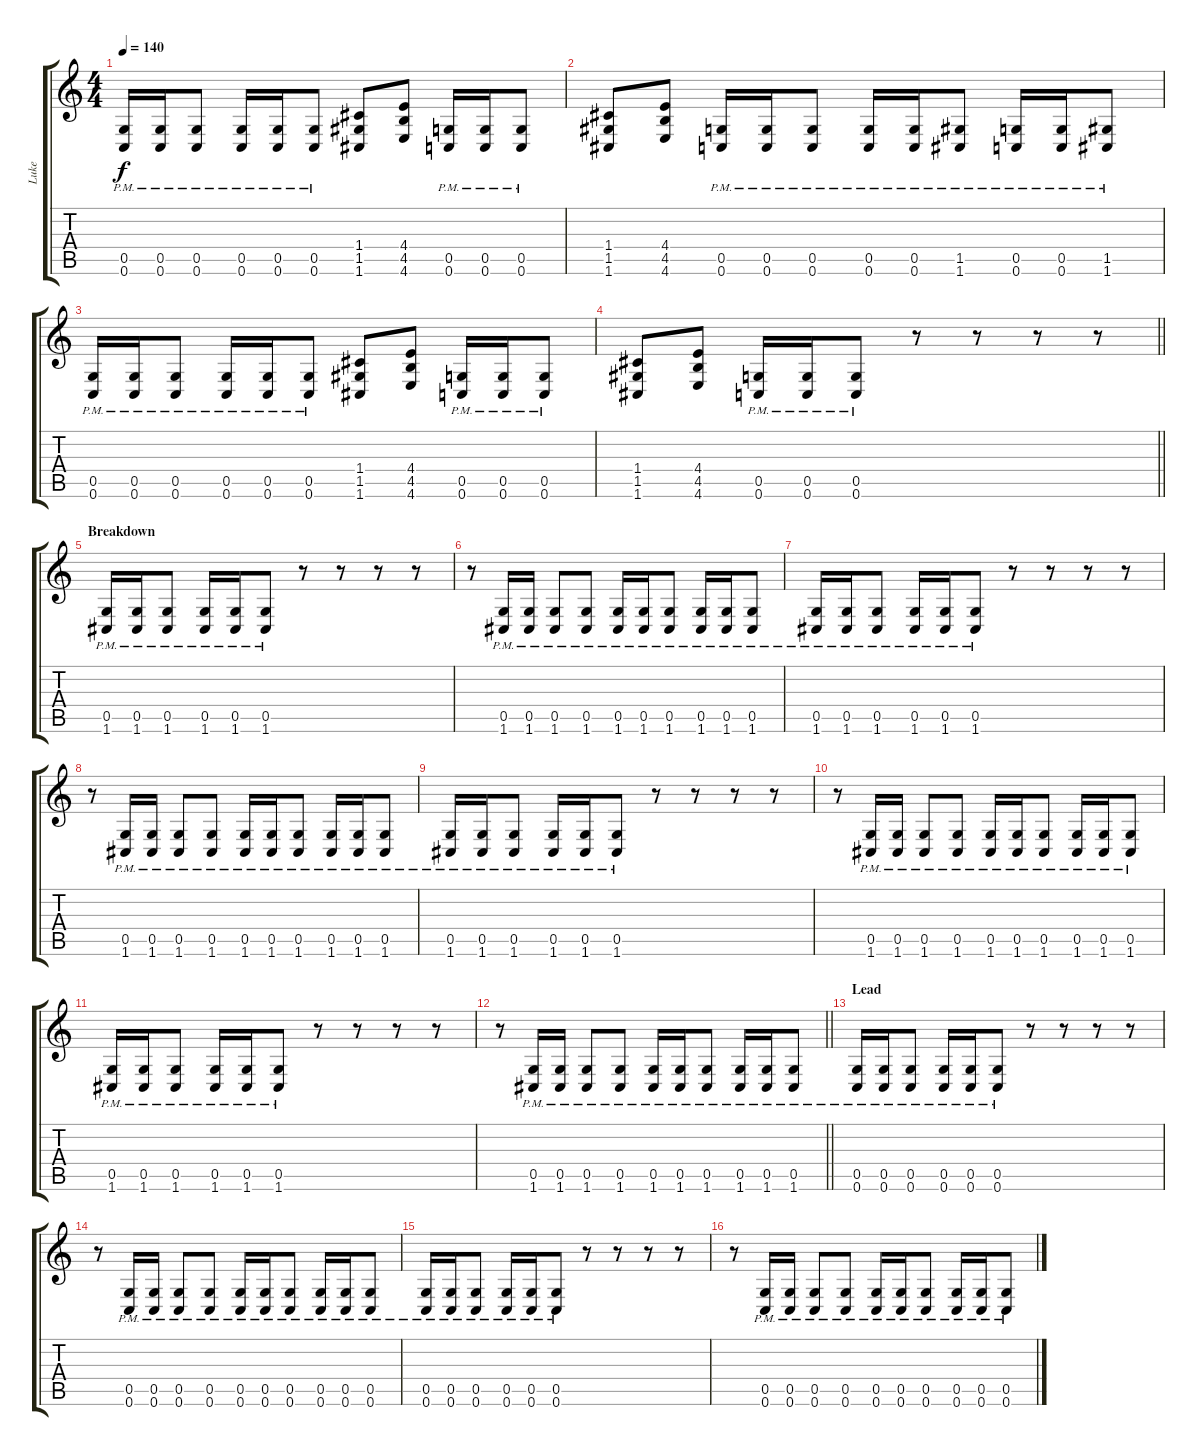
\track ("Luke" "Luke") {instrument overdrivenguitar}
\staff {score tabs}
\tuning (D4 A3 F3 C3 G2 C2) {hide}
\ts (4 4)
\tempo 140
\clef g2
\ks c
(0.5{pm} 0.6{pm}).16{dy f} (0.5{pm} 0.6{pm}).16 (0.5{pm} 0.6).8 (0.5{pm} 0.6{pm}).16 (0.5{pm} 0.6{pm}).16 (0.5{pm} 0.6).8 (1.4 1.5 1.6).8 (4.4 4.5 4.6).8 (0.5{pm} 0.6{pm}).16 (0.5{pm} 0.6{pm}).16 (0.5{pm} 0.6).8 |
(1.4 1.5 1.6).8 (4.4 4.5 4.6).8 (0.5{pm} 0.6{pm}).16 (0.5{pm} 0.6{pm}).16 (0.5{pm} 0.6).8 (0.5{pm} 0.6{pm}).16 (0.5{pm} 0.6{pm}).16 (1.5{pm} 1.6).8 (0.5{pm} 0.6{pm}).16 (0.5{pm} 0.6{pm}).16 (1.5{pm} 1.6).8 |
(0.5{pm} 0.6{pm}).16 (0.5{pm} 0.6{pm}).16 (0.5{pm} 0.6).8 (0.5{pm} 0.6{pm}).16 (0.5{pm} 0.6{pm}).16 (0.5{pm} 0.6).8 (1.4 1.5 1.6).8 (4.4 4.5 4.6).8 (0.5{pm} 0.6{pm}).16 (0.5{pm} 0.6{pm}).16 (0.5{pm} 0.6).8 |
\barLineRight lightlight
(1.4 1.5 1.6).8 (4.4 4.5 4.6).8 (0.5{pm} 0.6{pm}).16 (0.5{pm} 0.6{pm}).16 (0.5{pm} 0.6).8 r.8 r.8 r.8 r.8 |
\section ("" "Breakdown")
(0.5{pm} 1.6{pm}).16 (0.5{pm} 1.6{pm}).16 (0.5{pm} 1.6{pm}).8 (0.5{pm} 1.6{pm}).16 (0.5{pm} 1.6{pm}).16 (0.5{pm} 1.6{pm}).8 r.8 r.8 r.8 r.8 |
r.8 (0.5{pm} 1.6{pm}).16 (0.5{pm} 1.6{pm}).16 (0.5{pm} 1.6{pm}).8 (0.5{pm} 1.6{pm}).8 (0.5{pm} 1.6{pm}).16 (0.5{pm} 1.6{pm}).16 (0.5{pm} 1.6{pm}).8 (0.5{pm} 1.6{pm}).16 (0.5{pm} 1.6{pm}).16 (0.5{pm} 1.6{pm}).8 |
(0.5{pm} 1.6{pm}).16 (0.5{pm} 1.6{pm}).16 (0.5{pm} 1.6{pm}).8 (0.5{pm} 1.6{pm}).16 (0.5{pm} 1.6{pm}).16 (0.5{pm} 1.6{pm}).8 r.8 r.8 r.8 r.8 |
r.8 (0.5{pm} 1.6{pm}).16 (0.5{pm} 1.6{pm}).16 (0.5{pm} 1.6{pm}).8 (0.5{pm} 1.6{pm}).8 (0.5{pm} 1.6{pm}).16 (0.5{pm} 1.6{pm}).16 (0.5{pm} 1.6{pm}).8 (0.5{pm} 1.6{pm}).16 (0.5{pm} 1.6{pm}).16 (0.5{pm} 1.6{pm}).8 |
(0.5{pm} 1.6{pm}).16 (0.5{pm} 1.6{pm}).16 (0.5{pm} 1.6{pm}).8 (0.5{pm} 1.6{pm}).16 (0.5{pm} 1.6{pm}).16 (0.5{pm} 1.6{pm}).8 r.8 r.8 r.8 r.8 |
r.8 (0.5{pm} 1.6{pm}).16 (0.5{pm} 1.6{pm}).16 (0.5{pm} 1.6{pm}).8 (0.5{pm} 1.6{pm}).8 (0.5{pm} 1.6{pm}).16 (0.5{pm} 1.6{pm}).16 (0.5{pm} 1.6{pm}).8 (0.5{pm} 1.6{pm}).16 (0.5{pm} 1.6{pm}).16 (0.5{pm} 1.6{pm}).8 |
(0.5{pm} 1.6{pm}).16 (0.5{pm} 1.6{pm}).16 (0.5{pm} 1.6{pm}).8 (0.5{pm} 1.6{pm}).16 (0.5{pm} 1.6{pm}).16 (0.5{pm} 1.6{pm}).8 r.8 r.8 r.8 r.8 |
\barLineRight lightlight
r.8 (0.5{pm} 1.6{pm}).16 (0.5{pm} 1.6{pm}).16 (0.5{pm} 1.6{pm}).8 (0.5{pm} 1.6{pm}).8 (0.5{pm} 1.6{pm}).16 (0.5{pm} 1.6{pm}).16 (0.5{pm} 1.6{pm}).8 (0.5{pm} 1.6{pm}).16 (0.5{pm} 1.6{pm}).16 (0.5{pm} 1.6{pm}).8 |
\section ("" "Lead")
(0.5{pm} 0.6{pm}).16 (0.5{pm} 0.6{pm}).16 (0.5{pm} 0.6{pm}).8 (0.5{pm} 0.6{pm}).16 (0.5{pm} 0.6{pm}).16 (0.5{pm} 0.6{pm}).8 r.8 r.8 r.8 r.8 |
r.8 (0.5{pm} 0.6{pm}).16 (0.5{pm} 0.6{pm}).16 (0.5{pm} 0.6{pm}).8 (0.5{pm} 0.6{pm}).8 (0.5{pm} 0.6{pm}).16 (0.5{pm} 0.6{pm}).16 (0.5{pm} 0.6{pm}).8 (0.5{pm} 0.6{pm}).16 (0.5{pm} 0.6{pm}).16 (0.5{pm} 0.6{pm}).8 |
(0.5{pm} 0.6{pm}).16 (0.5{pm} 0.6{pm}).16 (0.5{pm} 0.6{pm}).8 (0.5{pm} 0.6{pm}).16 (0.5{pm} 0.6{pm}).16 (0.5{pm} 0.6{pm}).8 r.8 r.8 r.8 r.8 |
r.8 (0.5{pm} 0.6{pm}).16 (0.5{pm} 0.6{pm}).16 (0.5{pm} 0.6{pm}).8 (0.5{pm} 0.6{pm}).8 (0.5{pm} 0.6{pm}).16 (0.5{pm} 0.6{pm}).16 (0.5{pm} 0.6{pm}).8 (0.5{pm} 0.6{pm}).16 (0.5{pm} 0.6{pm}).16 (0.5{pm} 0.6{pm}).8
